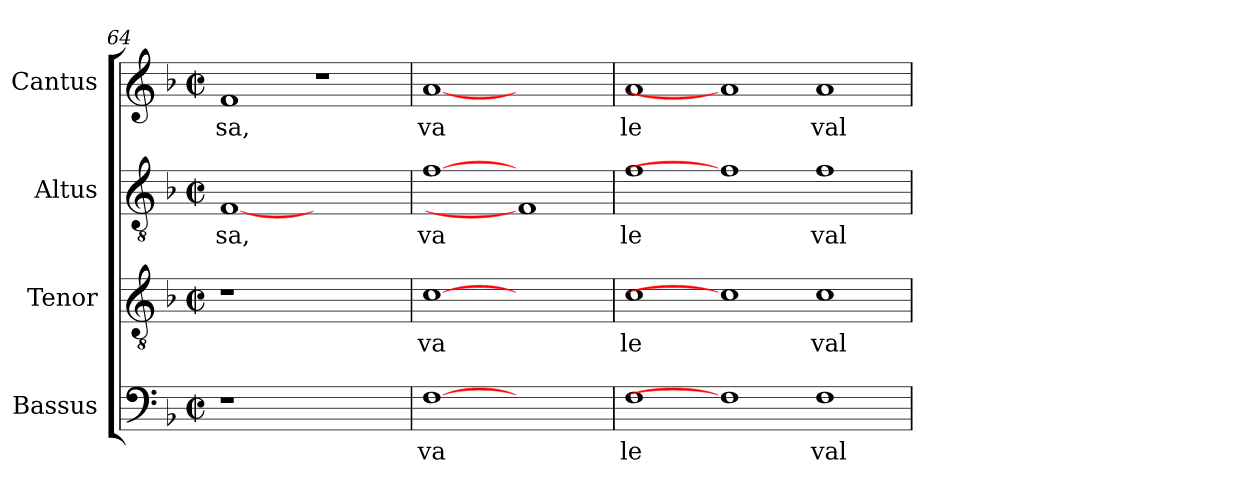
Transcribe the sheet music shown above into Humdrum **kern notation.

**kern	**text	**kern	**text	**kern	**text	**kern	**text
*part4	*part4	*part3	*part3	*part2	*part2	*part1	*part1
*staff4	*staff4	*staff3	*staff3	*staff2	*staff2	*staff1	*staff1
*I"Bassus	*	*I"Tenor	*	*I"Altus	*	*I"Cantus	*
*clefF4	*	*clefGv2	*	*clefGv2	*	*clefG2	*
*k[b-]	*	*k[b-]	*	*k[b-]	*	*k[b-]	*
*F:	*	*F:	*	*F:	*	*F:	*
*M2/2	*	*M2/2	*	*M2/2	*	*M2/2	*
*met(c|)	*	*met(c|)	*	*met(c|)	*	*met(c|)	*
=64	=64	=64	=64	=64	=64	=64	=64
!	!	!	!	!	!LO:LY:b:cj	!	!LO:LY:b:cj
1r	.	1r	.	[1F	-sa,	1f	sa,
1ryy	.	1ryy	.	1ryy	.	1r	.
!!LO:LB:g=z
=65	=65	=65	=65	=65	=65	=65	=65
!	!LO:LY:b:cj	!	!LO:LY:b:cj	!	!LO:LY:b:cj	!	!LO:LY:b:cj
[1F	va	[1c	va	[1f	va	[1a	va
1ryy	.	1ryy	.	1F]	.	1ryy	.
=66	=66	=66	=66	=66	=66	=66	=66
!	!LO:LY:b:cj	!	!LO:LY:b:cj	!	!LO:LY:b:cj	!	!LO:LY:b:cj
1F	le	1c	le	1f	le	1a	le
1F]	.	1c]	.	1f]	.	1a]	.
!	!LO:LY:b:cj	!	!LO:LY:b:cj	!	!LO:LY:b:cj	!	!LO:LY:b:cj
1F	val	1c	val	1f	val	1a	val
=	=	=	=	=	=	=	=
*-	*-	*-	*-	*-	*-	*-	*-
